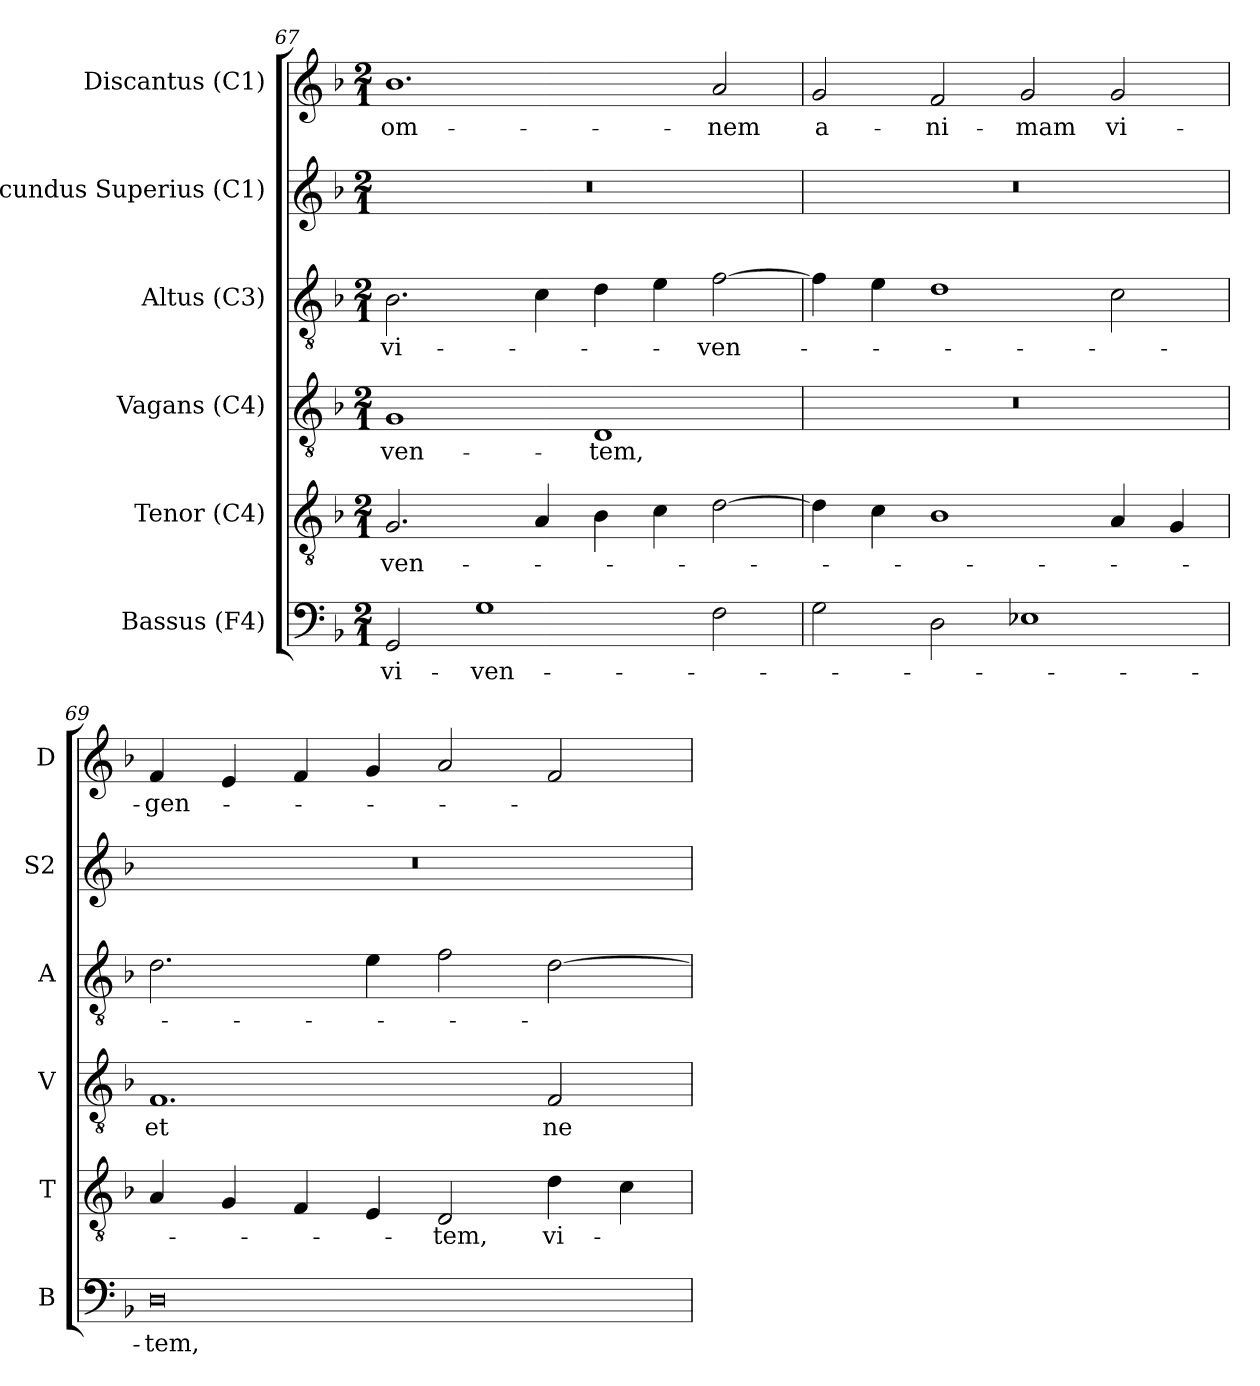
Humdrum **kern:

**kern	**text	**kern	**text	**kern	**text	**kern	**text	**kern	**kern	**text
*part6	*part6	*part5	*part5	*part4	*part4	*part3	*part3	*part2	*part1	*part1
*staff6	*staff6	*staff5	*staff5	*staff4	*staff4	*staff3	*staff3	*staff2	*staff1	*staff1
*I"Bassus (F4)	*	*I"Tenor (C4)	*	*I"Vagans (C4)	*	*I"Altus (C3)	*	*I"Secundus Superius (C1)	*I"Discantus (C1)	*
*I'B	*	*I'T	*	*I'V	*	*I'A	*	*I'S2	*I'D	*
*clefF4	*	*clefGv2	*	*clefGv2	*	*clefGv2	*	*clefG2	*clefG2	*
*	*	*	*	*ITrd7c12	*	*	*	*	*	*
*k[b-]	*	*k[b-]	*	*k[b-]	*	*k[b-]	*	*k[b-]	*k[b-]	*
*F:	*	*F:	*	*F:	*	*F:	*	*F:	*F:	*
*M2/1	*	*M2/1	*	*M2/1	*	*M2/1	*	*M2/1	*M2/1	*
=67	=67	=67	=67	=67	=67	=67	=67	=67	=67	=67
!	!LO:LY:b:color=#000000	!	!	!	!	!	!	!	!	!
!	!	!	!LO:LY:b:color=#000000	!	!	!	!	!	!	!
!	!	!	!	!	!LO:LY:b:color=#000000	!	!	!	!	!
!	!	!	!	!	!	!	!LO:LY:b:color=#000000	!LO:N:vis=1	!	!
!	!	!	!	!	!	!	!	!	!	!LO:LY:b:color=#000000
2GGi/	vi-	2.Gi/	-ven-	1GGi	-ven-	2.B-i\	vi-	0r	1.b-i	om-
!	!LO:LY:b:color=#000000	!	!	!	!	!	!	!	!	!
1Gi	-ven-	.	.	.	.	.	.	.	.	.
.	.	4Ai/	.	.	.	4ci\	.	.	.	.
!	!	!	!	!	!LO:LY:b:color=#000000	!	!	!	!	!
.	.	4B-i\	.	1DDi	-tem,	4di\	.	.	.	.
.	.	4ci\	.	.	.	4ei\	.	.	.	.
!	!	!	!	!	!	!	!LO:LY:b:color=#000000	!	!	!
!	!	!	!	!	!	!	!	!	!	!LO:LY:b:color=#000000
2Fi\	.	[2di\	.	.	.	[2fi\	-ven-	.	2ai/	-nem
=68	=68	=68	=68	=68	=68	=68	=68	=68	=68	=68
!	!	!	!	!LO:N:vis=1	!	!	!	!LO:N:vis=1	!	!
!	!	!	!	!	!	!	!	!	!	!LO:LY:b:color=#000000
2Gi\	.	4di\]	.	0r	.	4fi\]	.	0r	2gi/	a-
.	.	4ci\	.	.	.	4ei\	.	.	.	.
!	!	!	!	!	!	!	!	!	!	!LO:LY:b:color=#000000
2Di\	.	1B-i	.	.	.	1di	.	.	2fi/	-ni-
!	!	!	!	!	!	!	!	!	!	!LO:LY:b:color=#000000
1E-i	.	.	.	.	.	.	.	.	2gi/	-mam
!	!	!	!	!	!	!	!	!	!	!LO:LY:b:color=#000000
.	.	4Ai/	.	.	.	2ci\	.	.	2gi/	vi-
.	.	4Gi/	.	.	.	.	.	.	.	.
=69	=69	=69	=69	=69	=69	=69	=69	=69	=69	=69
!	!LO:LY:b:color=#000000	!	!	!	!	!	!	!	!	!
!	!	!	!	!	!LO:LY:b:color=#000000	!	!	!LO:N:vis=1	!	!
!	!	!	!	!	!	!	!	!	!	!LO:LY:b:color=#000000
0Di	-tem,	4Ai/	.	1.FFi	et	2.di\	.	0r	4fi/	-gen-
.	.	4Gi/	.	.	.	.	.	.	4ei/	.
.	.	4Fi/	.	.	.	.	.	.	4fi/	.
.	.	4Ei/	.	.	.	4ei\	.	.	4gi/	.
!	!	!	!LO:LY:b:color=#000000	!	!	!	!	!	!	!
.	.	2Di/	-tem,	.	.	2fi\	.	.	2ai/	.
!	!	!	!LO:LY:b:color=#000000	!	!	!	!	!	!	!
!	!	!	!	!	!LO:LY:b:color=#000000	!	!	!	!	!
.	.	4di\	vi-	2FFi/	ne	[2di\	.	.	2fi/	.
.	.	4ci\	.	.	.	.	.	.	.	.
=	=	=	=	=	=	=	=	=	=	=
*-	*-	*-	*-	*-	*-	*-	*-	*-	*-	*-
